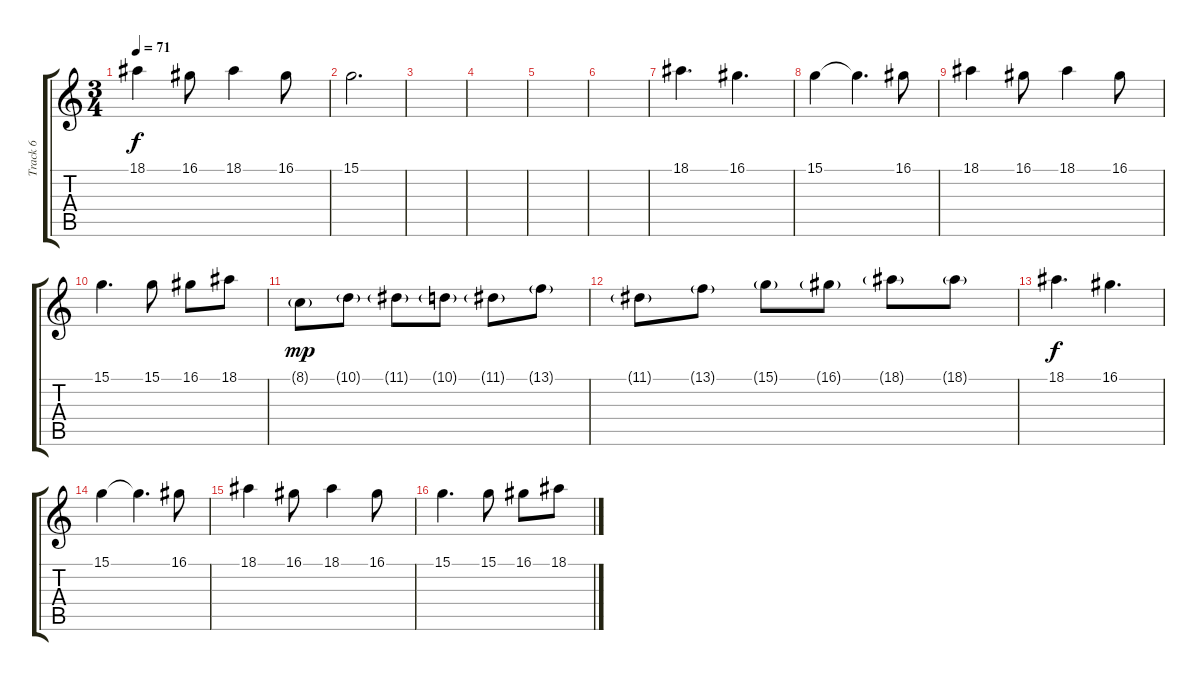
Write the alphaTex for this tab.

\track ("Track 6" "Track 6") {instrument flute}
\staff {score tabs}
\tuning (E4 B3 G3 D3 A2 E2) {hide}
\ts (3 4)
\tempo 71
\clef g2
\ks c
18.1.4{dy f} 16.1.8 18.1.4 16.1.8 |
15.1.2{d} |
|
|
|
|
18.1.4{d} 16.1.4{d} |
15.1.4 15.1{t}.4{d} 16.1.8 |
18.1.4 16.1.8 18.1.4 16.1.8 |
15.1.4{d} 15.1.8 16.1.8 18.1.8 |
8.1{g}.8{dy mp} 10.1{g}.8 11.1{g}.8 10.1{g}.8 11.1{g}.8 13.1{g}.8 |
11.1{g}.8 13.1{g}.8 15.1{g}.8 16.1{g}.8 18.1{g}.8 18.1{g}.8 |
18.1.4{d dy f} 16.1.4{d} |
15.1.4 15.1{t}.4{d} 16.1.8 |
18.1.4 16.1.8 18.1.4 16.1.8 |
15.1.4{d} 15.1.8 16.1.8 18.1.8
